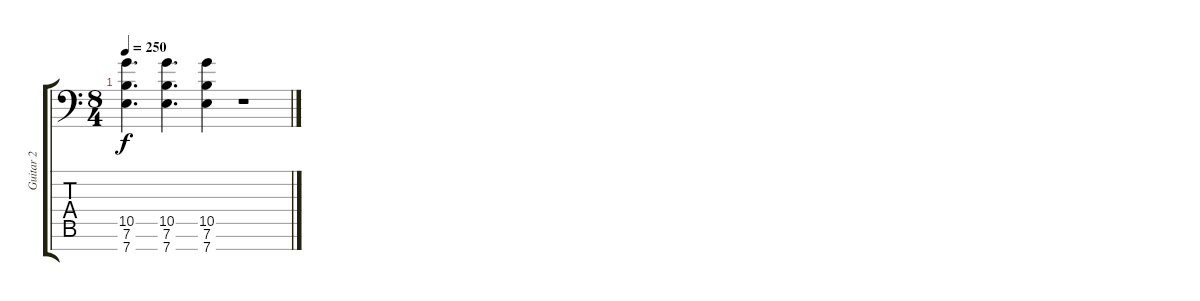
\track ("Guitar 2" "Guitar 2") {instrument overdrivenguitar}
\staff {score tabs}
\tuning (E4 B3 G3 D3 A2 E2 A1) {hide}
\ts (8 4)
\tempo 250
\clef f4
\ks c
(10.5 7.6 7.7).4{d dy f} (10.5 7.6 7.7).4{d} (10.5 7.6 7.7).4 r.1
